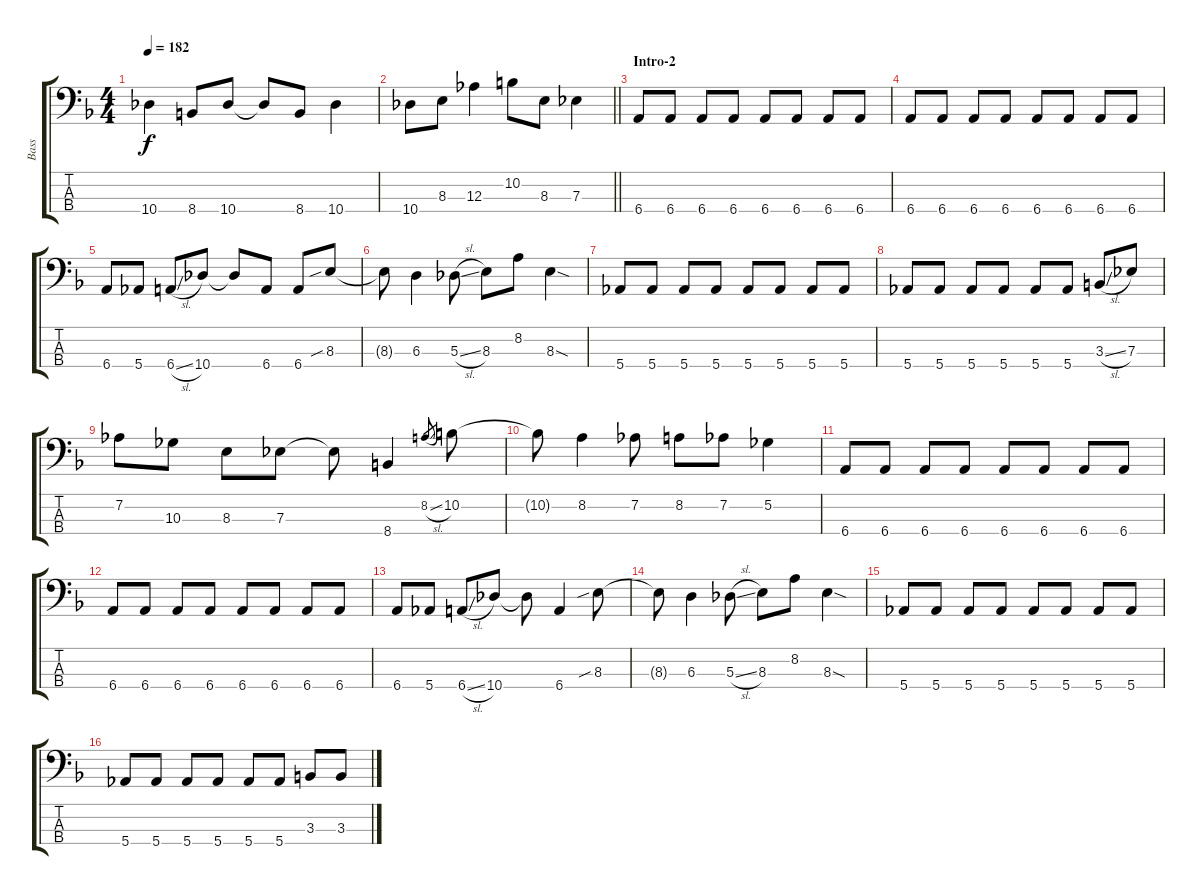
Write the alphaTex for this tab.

\track ("Bass" "Bass") {instrument electricbasspick}
\staff {score tabs}
\tuning (Gb2 Db2 Ab1 Eb1) {hide}
\ts (4 4)
\tempo 182
\clef f4
\ks f
10.4.4{dy f} 8.4.8 10.4.8 10.4{t}.8 8.4.8 10.4.4 |
\barLineRight lightlight
10.4.8 8.3.8 12.3.4 10.2.8 8.3.8 7.3.4 |
\section ("" "Intro-2")
6.4.8 6.4.8 6.4.8 6.4.8 6.4.8 6.4.8 6.4.8 6.4.8 |
6.4.8 6.4.8 6.4.8 6.4.8 6.4.8 6.4.8 6.4.8 6.4.8 |
6.4.8 5.4.8 6.4{sl}.8 10.4.8 10.4{t}.8 6.4.8 6.4.8 8.3{sib}.8 |
8.3{t}.8 6.3.4 5.3{sl}.8 8.3.8 8.2.8 8.3{sod}.4 |
5.4.8 5.4.8 5.4.8 5.4.8 5.4.8 5.4.8 5.4.8 5.4.8 |
5.4.8 5.4.8 5.4.8 5.4.8 5.4.8 5.4.8 3.3{sl}.8 7.3.8 |
7.2.8 10.3.8 8.3.8 7.3.8 7.3{t}.8 8.4.4 8.2{sl}.8{gr} 10.2.8 |
10.2{t}.8 8.2.4 7.2.8 8.2.8 7.2.8 5.2.4 |
6.4.8 6.4.8 6.4.8 6.4.8 6.4.8 6.4.8 6.4.8 6.4.8 |
6.4.8 6.4.8 6.4.8 6.4.8 6.4.8 6.4.8 6.4.8 6.4.8 |
6.4.8 5.4.8 6.4{sl}.8 10.4.8 10.4{t}.8 6.4.4 8.3{sib}.8 |
8.3{t}.8 6.3.4 5.3{sl}.8 8.3.8 8.2.8 8.3{sod}.4 |
5.4.8 5.4.8 5.4.8 5.4.8 5.4.8 5.4.8 5.4.8 5.4.8 |
5.4.8 5.4.8 5.4.8 5.4.8 5.4.8 5.4.8 3.3.8 3.3.8
